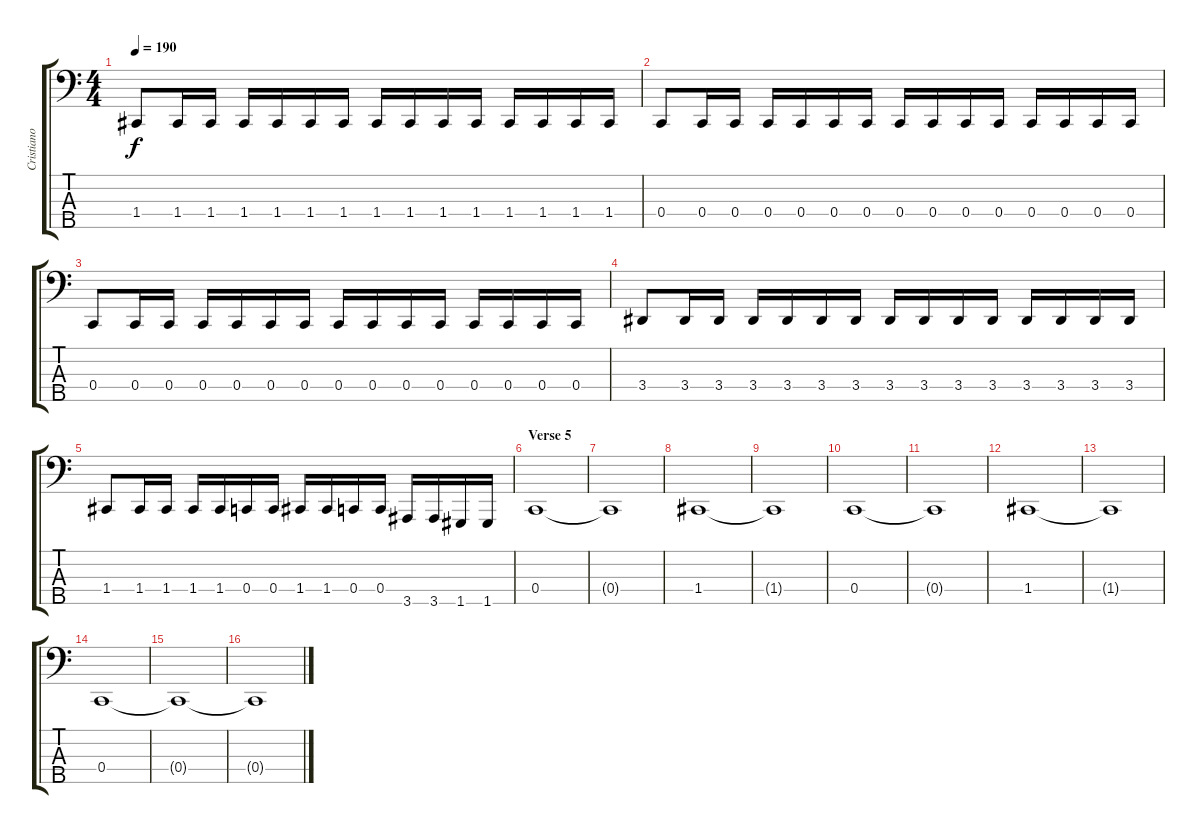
\track ("Cristiano" "Cristiano") {instrument electricbasspick}
\staff {score tabs}
\tuning (Eb2 Bb1 F1 C1 G0) {hide}
\ts (4 4)
\tempo 190
\clef f4
\ks c
1.4.8{dy f} 1.4.16 1.4.16 1.4.16 1.4.16 1.4.16 1.4.16 1.4.16 1.4.16 1.4.16 1.4.16 1.4.16 1.4.16 1.4.16 1.4.16 |
0.4.8 0.4.16 0.4.16 0.4.16 0.4.16 0.4.16 0.4.16 0.4.16 0.4.16 0.4.16 0.4.16 0.4.16 0.4.16 0.4.16 0.4.16 |
0.4.8 0.4.16 0.4.16 0.4.16 0.4.16 0.4.16 0.4.16 0.4.16 0.4.16 0.4.16 0.4.16 0.4.16 0.4.16 0.4.16 0.4.16 |
3.4.8 3.4.16 3.4.16 3.4.16 3.4.16 3.4.16 3.4.16 3.4.16 3.4.16 3.4.16 3.4.16 3.4.16 3.4.16 3.4.16 3.4.16 |
1.4.8 1.4.16 1.4.16 1.4.16 1.4.16 0.4.16 0.4.16 1.4.16 1.4.16 0.4.16 0.4.16 3.5.16 3.5.16 1.5.16 1.5.16 |
\section ("" "Verse 5")
0.4.1 |
0.4{t}.1 |
1.4.1 |
1.4{t}.1 |
0.4.1 |
0.4{t}.1 |
1.4.1 |
1.4{t}.1 |
0.4.1 |
0.4{t}.1 |
0.4{t}.1
